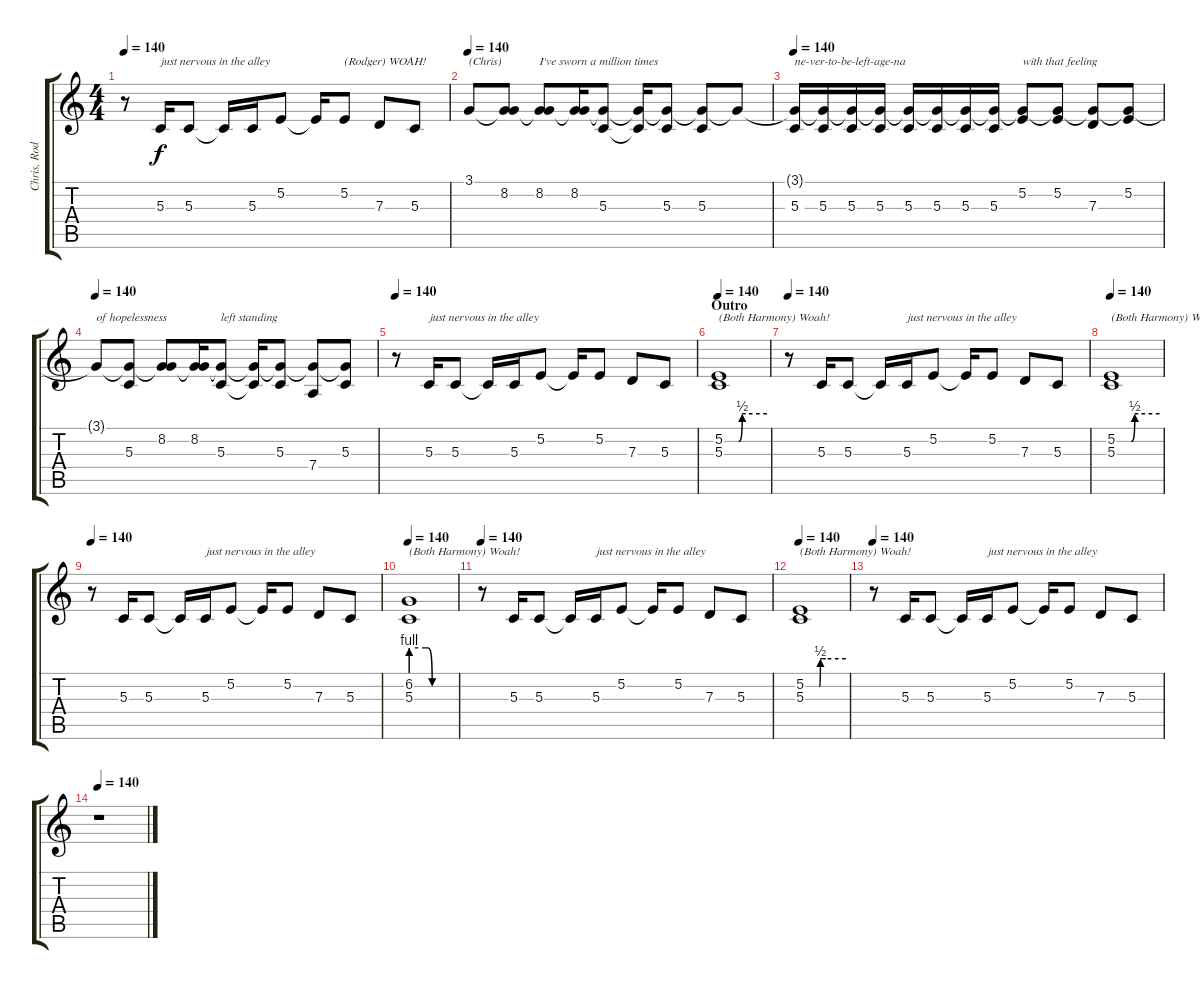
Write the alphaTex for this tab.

\track ("Chris, Rodger (Vocals and Harmonies)" "Chris, Rod") {instrument clarinet}
\staff {score tabs}
\tuning (E4 B3 G3 D3 A2 E2) {hide}
\ts (4 4)
\tempo 140
\clef g2
\ks c
r.8{dy f} 5.3.16{txt "just nervous in the alley"} 5.3.8 5.3{t}.16 5.3.16 5.2.8 5.2{t}.16 5.2.8{txt "(Rodger) WOAH!"} 7.3.8 5.3.8 |
\tempo 140
3.1.8{txt "(Chris)"} (3.1{t} 8.2).8 (3.1{t} 8.2).8{txt "I've sworn a million times"} (3.1{t} 8.2).16 (3.1{t} 5.3).8 (3.1{t} 5.3{t}).16 (3.1{t} 5.3).8 (3.1{t} 5.3).8 3.1{t}.8 |
\tempo 140
(3.1{t} 5.3).16{txt "ne-ver-to-be-left-age-na"} (3.1{t} 5.3).16 (3.1{t} 5.3).16 (3.1{t} 5.3).16 (3.1{t} 5.3).16 (3.1{t} 5.3).16 (3.1{t} 5.3).16 (3.1{t} 5.3).16 (3.1{t} 5.2).8{txt "with that feeling"} (3.1{t} 5.2).8 (3.1{t} 7.3).8 (3.1{t} 5.2).8 |
\tempo 140
3.1{t}.8{txt "of hopelessness"} (3.1{t} 5.3).8 (3.1{t} 8.2).8 (3.1{t} 8.2).16 (3.1{t} 5.3).8{txt "left standing"} (3.1{t} 5.3{t}).16 (3.1{t} 5.3).8 (3.1{t} 7.4).8 (3.1{t} 5.3).8 |
\tempo 140
r.8 5.3.16{txt "just nervous in the alley"} 5.3.8 5.3{t}.16 5.3.16 5.2.8 5.2{t}.16 5.2.8 7.3.8 5.3.8 |
\section ("" "Outro")
\tempo 140
(5.2{be (custom 0 0 20 0 25 2 30 2 60 2)} 5.3).1{txt "(Both Harmony) Woah!"} |
\tempo 140
r.8 5.3.16 5.3.8 5.3{t}.16 5.3.16{txt "just nervous in the alley"} 5.2.8 5.2{t}.16 5.2.8 7.3.8 5.3.8 |
\tempo 140
(5.2{be (custom 0 0 20 0 25 2 30 2 60 2)} 5.3).1{txt "(Both Harmony) Woah!"} |
\tempo 140
r.8 5.3.16 5.3.8 5.3{t}.16 5.3.16{txt "just nervous in the alley"} 5.2.8 5.2{t}.16 5.2.8 7.3.8 5.3.8 |
\tempo 140
(6.2{be (custom 0 4 20 4 23 4 29 0 32 0 60 0)} 5.3).1{txt "(Both Harmony) Woah!"} |
\tempo 140
r.8 5.3.16 5.3.8 5.3{t}.16 5.3.16{txt "just nervous in the alley"} 5.2.8 5.2{t}.16 5.2.8 7.3.8 5.3.8 |
\tempo 140
(5.2{be (custom 0 0 20 0 22 2 25 2 30 2 60 2)} 5.3).1{txt "(Both Harmony) Woah!"} |
\tempo 140
r.8 5.3.16 5.3.8 5.3{t}.16 5.3.16{txt "just nervous in the alley"} 5.2.8 5.2{t}.16 5.2.8 7.3.8 5.3.8 |
\tempo 140
r.1
